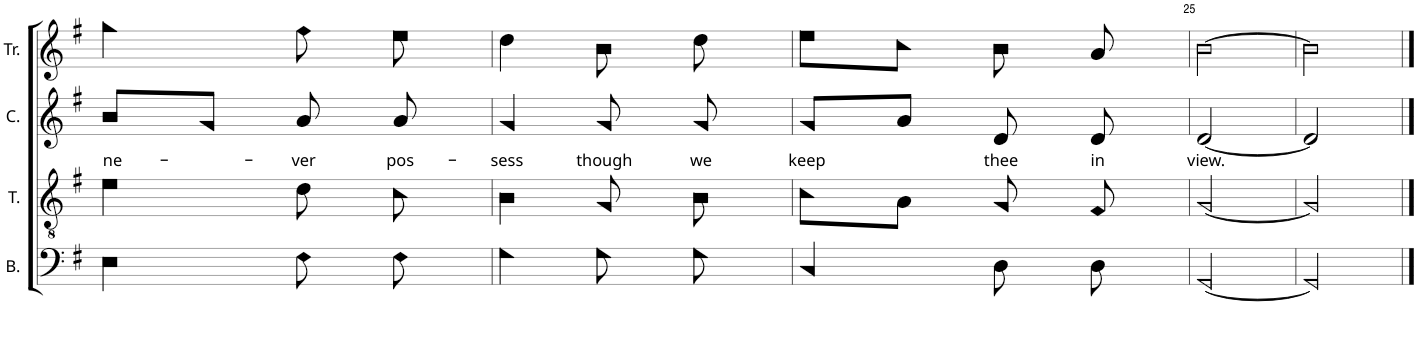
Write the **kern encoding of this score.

**kern	**kern	**kern	**text	**kern
*part4	*part3	*part2	*part2	*part1
*staff4	*staff3	*staff2	*staff2	*staff1
*I"B.	*I"T.	*I"C.	*	*I"Tr.
*I'B.	*I'T.	*I'C.	*	*I'Tr.
!!LO:PB:g=z
*clefF4	*clefGv2	*clefG2	*	*clefG2
*k[f#]	*k[f#]	*k[f#]	*	*k[f#]
*M2/4	*M2/4	*M2/4	*	*M2/4
=22	=22	=22	=22	=22
!	!	!	!LO:LY:b	!
4E!\	4e!\	8b!/L	ne-	4gg!\
.	.	8g!/J	.	.
!	!	!	!LO:LY:b	!
8F#!\L	8d!\	8a!/	-ver	8ff#!\
!	!	!	!LO:LY:b	!
8F#!\J	8c!\	8a!/	pos-	8ee!\
=23	=23	=23	=23	=23
!	!	!	!LO:LY:b	!
4G!\	4B!\	4g!/	-sess	4dd!\
!	!	!	!LO:LY:b	!
8G!\L	8G!/	8g!/	though	8b!\
!	!	!	!LO:LY:b	!
8G!\J	8B!\	8g!/	we	8dd!\
=24	=24	=24	=24	=24
!	!	!	!LO:LY:b	!
4C!/	8c!\L	8g!/L	keep	8ee!\L
.	8A!\J	8a!/J	.	8cc!\J
!	!	!	!LO:LY:b	!
8D!\L	8G!/	8d!/	thee	8b!\
!	!	!	!LO:LY:b	!
8D!\J	8F#!/	8d!/	in	8a!/
=25	=25	=25	=25	=25
!	!	!	!LO:LY:b	!
[2GG!/	[2G!/	[2d!/	view.	[2b!\
=26	=26	=26	=26	=26
2GG!/]	2G!/]	2d!/]	.	2b!\]
==	==	==	==	==
*-	*-	*-	*-	*-
